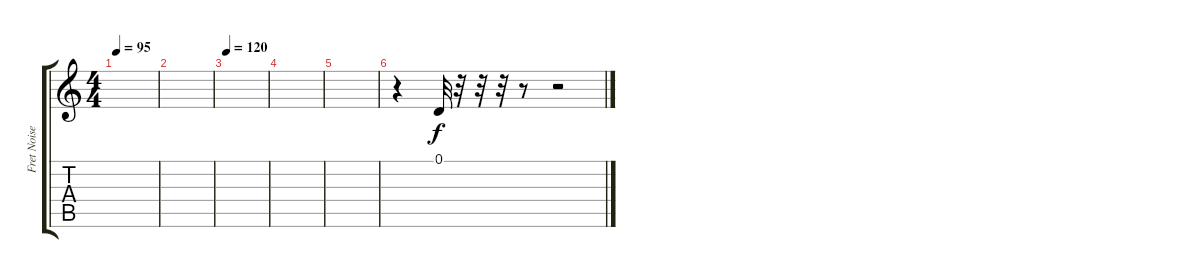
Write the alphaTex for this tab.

\track ("Fret Noise" "Fret Noise") {instrument guitarfretnoise}
\staff {score tabs}
\tuning (D4 B3 G3 C3 G2 D2) {hide}
\ts (4 4)
\tempo 95
\clef g2
\ks c
|
|
\tempo 120
|
|
|
r.4 0.1.32 r.32 r.32 r.32 r.8 r.2
